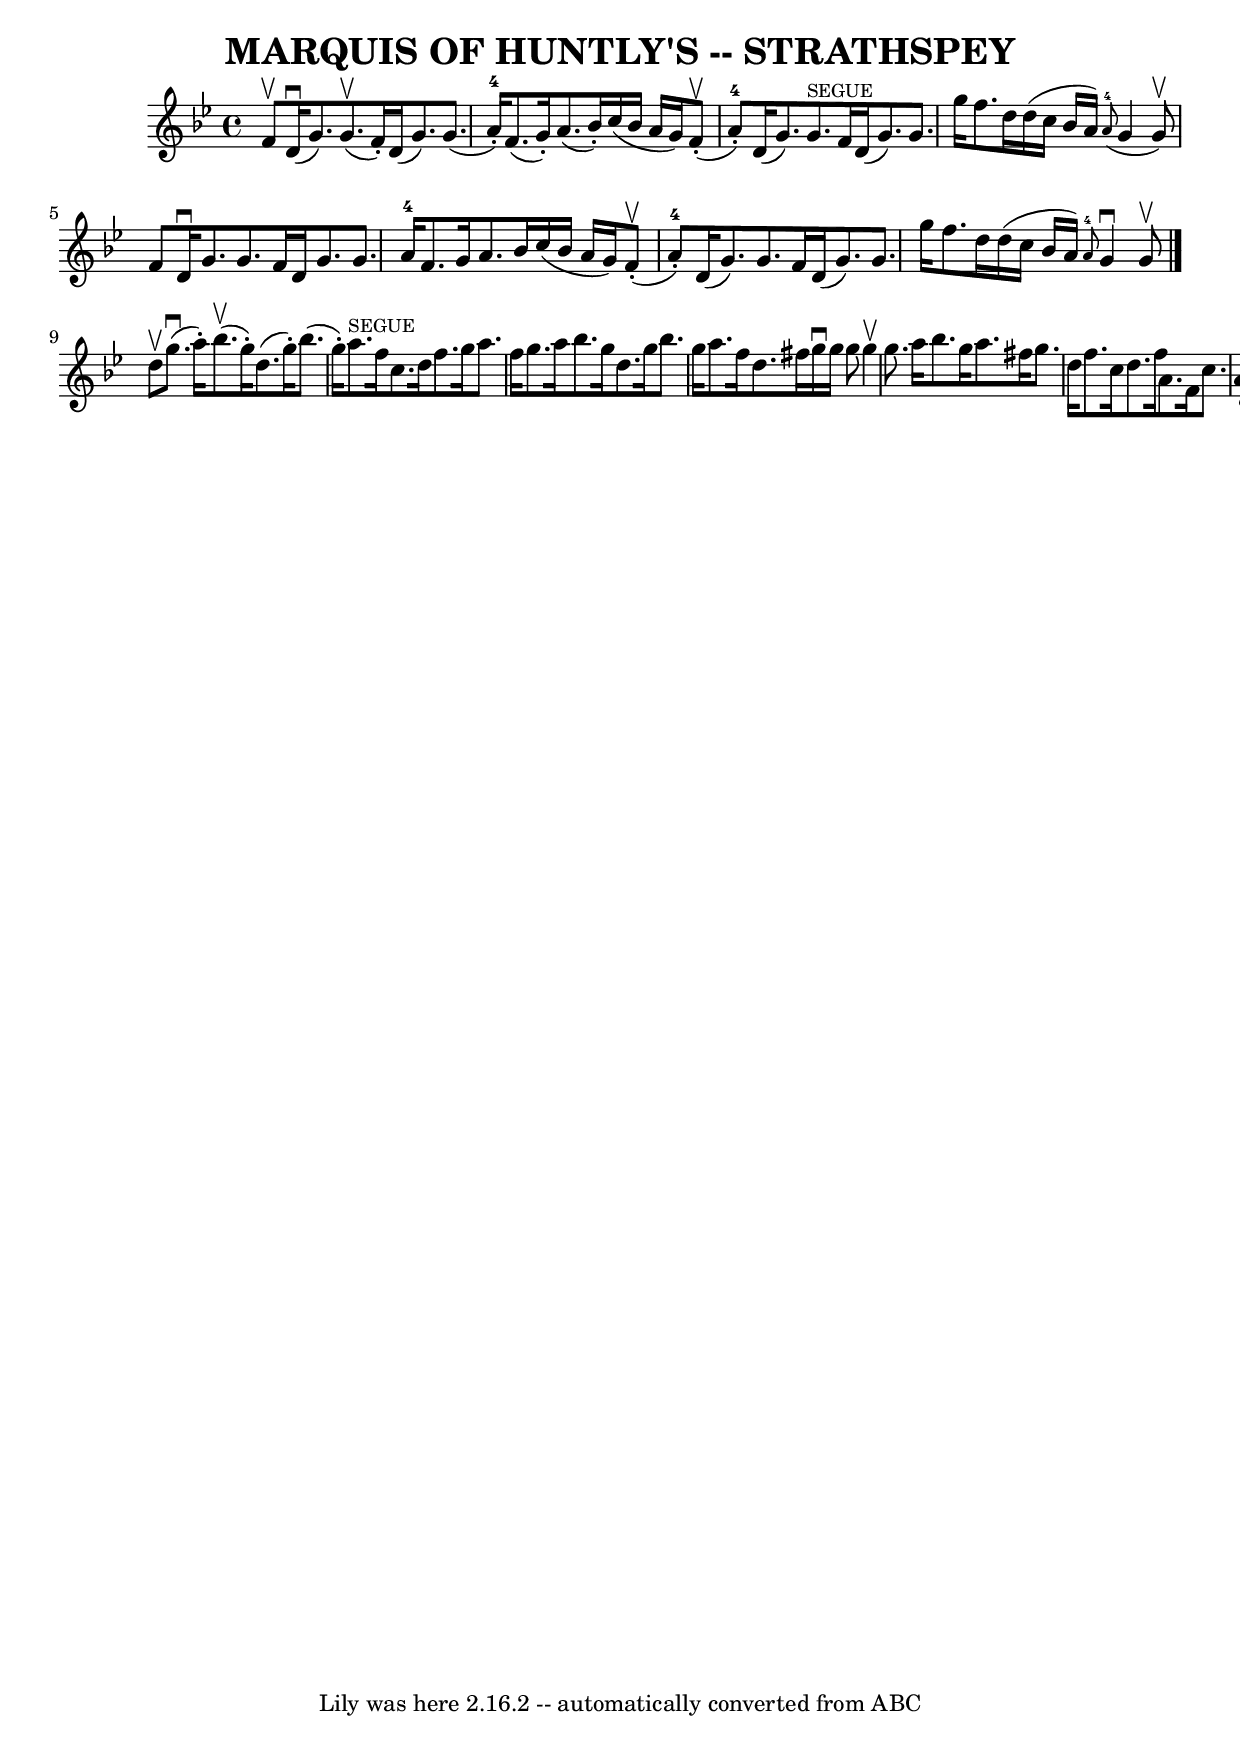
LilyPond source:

\version "2.7.40"
\include "Mammoth.ily"
\header {
	%% book = "Ryan's Mammoth Collection of Fiddle Tunes"
	crossRefNumber = "1"
	footnotes = ""
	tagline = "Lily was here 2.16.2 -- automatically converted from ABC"
	title = "MARQUIS OF HUNTLY'S -- STRATHSPEY"
}
voicedefault =  {


 \override Staff.TimeSignature #'style = #'C
 \time 4/4 \key g \minor f'8^\upbow       |
 d'16 (^\downbow   
g'8.) g'8. (^\upbow f'16 -.) d'16 (g'8.) g'8. (a'16 
-4-.)   |
 f'8. (g'16 -.) a'8. (bes'16 -.) c''16 (
bes'16 a'16 g'16) f'8 (^\upbow-. a'8-4-.)       |
  
 d'16 (g'8.) g'8.^\segue f'16 d'16 (g'8.) g'8. g''16  
  |
 f''8. d''16 d''16 (c''16 bes'16 a'16)   
\grace { a'8-4(} g'4 g'8^\upbow) f'8    |
     |
  
 d'16^\downbow g'8. g'8. f'16 d'16 g'8. g'8. a'16-4   
|
 f'8. g'16 a'8. bes'16 c''16 (bes'16 a'16 g'16  
-) f'8 (^\upbow-. a'8-4-.)       |
 d'16 (g'8.) g'8. 
 f'16 d'16 (g'8.) g'8. g''16    |
 f''8. d''16    
d''16 (c''16 bes'16 a'16)   \grace { a'8-4 } g'4^\downbow  
 g'8^\upbow   \bar "|." d''8^\upbow       |
 g''8. (^\downbow   
a''16 -.) bes''8. (^\upbow g''16 -.) d''8. (g''16 -.)   
bes''8. (g''16 -.)   |
 a''8.^\segue f''16 c''8. d''16 
 f''8. g''16 a''8. f''16        |
 g''8. a''16 bes''8. 
 g''16 d''8. g''16 bes''8. g''16    |
 a''8. f''16    
d''8. fis''16 g''16^\downbow g''16 g''8 g''4^\upbow   |
  
   |
 g''8. a''16 bes''8. g''16 a''8. fis''16 g''8.   
 d''16    |
 f''8. c''16 d''8. f''16 a'8. f'16 c''8.  
 a'16        |
 d'16 (g'8.) g'8. f'16 d'16 (g'8.)  
 g'8. g''16    |
 f''8. d''16 d''16 (c''16 bes'16    
a'16) \grace { a'8  } g'4^\downbow g'8^\upbow   \bar "|."   
}

\score{
    <<

	\context Staff="default"
	{
	    \voicedefault 
	}

    >>
	\layout {
	}
	\midi {}
}
